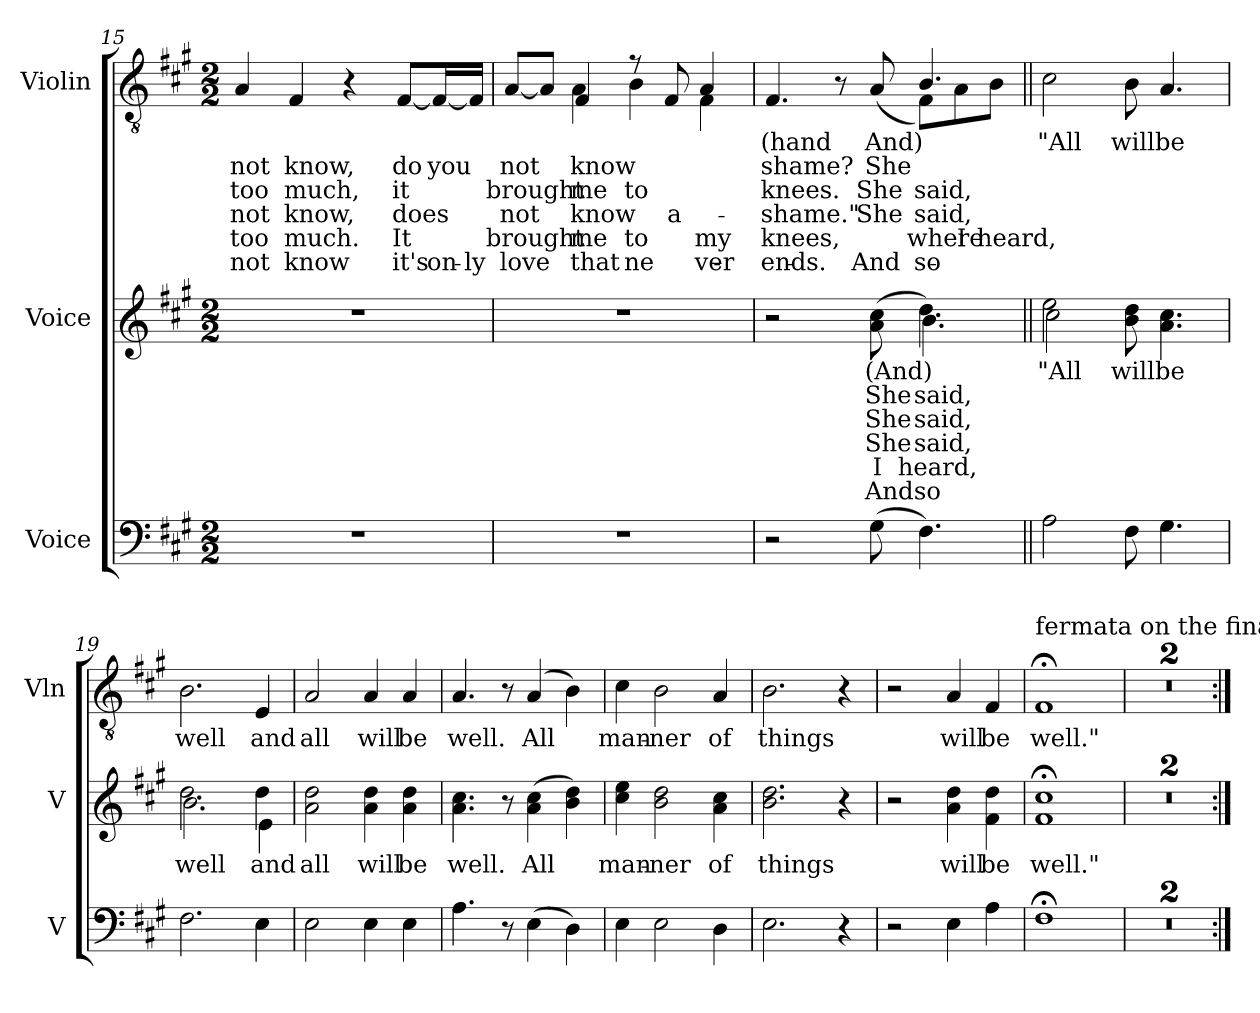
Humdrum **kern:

**kern	**kern	**text	**text	**text	**text	**text	**text	**kern	**text	**text	**text	**text	**text	**text
*part3	*part2	*part2	*part2	*part2	*part2	*part2	*part2	*part1	*part1	*part1	*part1	*part1	*part1	*part1
*staff3	*staff2	*staff2	*staff2	*staff2	*staff2	*staff2	*staff2	*staff1	*staff1	*staff1	*staff1	*staff1	*staff1	*staff1
*I"Voice	*I"Voice	*	*	*	*	*	*	*I"Violin	*	*	*	*	*	*
*I'V	*I'V	*	*	*	*	*	*	*I'Vln	*	*	*	*	*	*
*clefF4	*clefG2	*	*	*	*	*	*	*clefGv2	*	*	*	*	*	*
*k[f#c#g#]	*k[f#c#g#]	*	*	*	*	*	*	*k[f#c#g#]	*	*	*	*	*	*
*M2/2	*M2/2	*	*	*	*	*	*	*M2/2	*	*	*	*	*	*
=15	=15	=15	=15	=15	=15	=15	=15	=15	=15	=15	=15	=15	=15	=15
1r	1r	.	.	.	.	.	.	4A/	.	not	too	not	too	not
.	.	.	.	.	.	.	.	4F#/	.	know,	much,	know,	much.	know
.	.	.	.	.	.	.	.	4r	.	.	.	.	.	.
.	.	.	.	.	.	.	.	[8F#L	.	do	it	does	It	it's
.	.	.	.	.	.	.	.	16F#L_	.	you	.	.	.	on-
.	.	.	.	.	.	.	.	16F#JJ]	.	.	.	.	.	-ly
=16	=16	=16	=16	=16	=16	=16	=16	=16	=16	=16	=16	=16	=16	=16
*	*	*	*	*	*	*	*	*^	*	*	*	*	*	*
1r	1r	.	.	.	.	.	.	[8A/L	4ryy	.	not	brought	not	brought	love
.	.	.	.	.	.	.	.	8AJ]	.	.	.	.	.	.	.
.	.	.	.	.	.	.	.	4F#	4A	.	know	me	know	me	that
.	.	.	.	.	.	.	.	8r	4B	.	.	to	.	to	ne-
.	.	.	.	.	.	.	.	8F#	.	.	.	.	a-	.	.
.	.	.	.	.	.	.	.	4A	4F#	.	.	.	.	my	-ver
!!LO:PB:g=z	!!
=17	=17	=17	=17	=17	=17	=17	=17	=17	=17	=17	=17	=17	=17	=17	=17
*	*^	*	*	*	*	*	*	*	*	*	*	*	*	*	*
2r	2r	2ryy	.	.	.	.	.	.	4.F#	2ryy	(hand	shame?	knees.	shame."	knees,	ends.
.	.	.	.	.	.	.	.	.	8r	.	.	.	.	.	.	.
(>8G#\	(>8a\ 8cc#\	8ryy	(And)	She	She	She	I	And	(>8A/	8ryy	And)	She	She	She	.	And
4.F#\)	4.dd\)	4.b\	.	said,	said,	said,	heard,	so	4.B	8F#L)	.	.	said,	said,	where	so
.	.	.	.	.	.	.	.	.	.	8A	.	.	.	.	I	.
.	.	.	.	.	.	.	.	.	.	8BJ	.	.	.	.	heard,	.
*	*	*	*	*	*	*	*	*	*v	*v	*	*	*	*	*	*
=18||	=18||	=18||	=18||	=18||	=18||	=18||	=18||	=18||	=18||	=18||	=18||	=18||	=18||	=18||	=18||
2A\	2ee\	2cc#\	"All	.	.	.	.	.	2c#\	"All	.	.	.	.	.
8F#\	8b\ 8dd\	2ryy	will	.	.	.	.	.	8B\	will	.	.	.	.	.
4.G#\	4.a\ 4.cc#\	.	be	.	.	.	.	.	4.A/	be	.	.	.	.	.
=19	=19	=19	=19	=19	=19	=19	=19	=19	=19	=19	=19	=19	=19	=19	=19
2.F#\	2.dd\	2.b\	well	.	.	.	.	.	2.B\	well	.	.	.	.	.
4E\	4dd\	4e	and	.	.	.	.	.	4E/	and	.	.	.	.	.
*	*v	*v	*	*	*	*	*	*	*	*	*	*	*	*	*
=20	=20	=20	=20	=20	=20	=20	=20	=20	=20	=20	=20	=20	=20	=20
2E\	2a\ 2dd\	all	.	.	.	.	.	2A/	all	.	.	.	.	.
4E\	4a\ 4dd\	will	.	.	.	.	.	4A/	will	.	.	.	.	.
4E\	4a\ 4dd\	be	.	.	.	.	.	4A/	be	.	.	.	.	.
=21	=21	=21	=21	=21	=21	=21	=21	=21	=21	=21	=21	=21	=21	=21
4.A\	4.a\ 4.cc#\	well.	.	.	.	.	.	4.A/	well.	.	.	.	.	.
8r	8r	.	.	.	.	.	.	8r	.	.	.	.	.	.
(>4E\	(>4a\ 4cc#\	All	.	.	.	.	.	(>4A/	All	.	.	.	.	.
4D\)	4b\ 4dd\)	.	.	.	.	.	.	4B\)	.	.	.	.	.	.
!!LO:LB:g=z
=22	=22	=22	=22	=22	=22	=22	=22	=22	=22	=22	=22	=22	=22	=22
4E\	4cc#\ 4ee\	man-	.	.	.	.	.	4c#\	man-	.	.	.	.	.
2E\	2b\ 2dd\	-ner	.	.	.	.	.	2B\	-ner	.	.	.	.	.
4D\	4a\ 4cc#\	of	.	.	.	.	.	4A/	of	.	.	.	.	.
=23	=23	=23	=23	=23	=23	=23	=23	=23	=23	=23	=23	=23	=23	=23
2.E\	2.b\ 2.dd\	things	.	.	.	.	.	2.B\	things	.	.	.	.	.
4r	4r	.	.	.	.	.	.	4r	.	.	.	.	.	.
=24	=24	=24	=24	=24	=24	=24	=24	=24	=24	=24	=24	=24	=24	=24
2r	2r	.	.	.	.	.	.	2r	.	.	.	.	.	.
4E\	4a\ 4dd\	will	.	.	.	.	.	4A/	will	.	.	.	.	.
4A\	4f#\ 4dd\	be	.	.	.	.	.	4F#/	be	.	.	.	.	.
=25	=25	=25	=25	=25	=25	=25	=25	=25	=25	=25	=25	=25	=25	=25
*	*^	*	*	*	*	*	*	*	*	*	*	*	*	*
!	!	!	!	!	!	!	!	!	!LO:TX:t=fermata on the final time	!	!	!	!	!	!
1F#;<	1cc#;<	1f#	well."	.	.	.	.	.	1F#;<	well."	.	.	.	.	.
*	*v	*v	*	*	*	*	*	*	*	*	*	*	*	*	*
=26	=26	=26	=26	=26	=26	=26	=26	=26	=26	=26	=26	=26	=26	=26
1r	1r	.	.	.	.	.	.	1r	.	.	.	.	.	.
=27	=27	=27	=27	=27	=27	=27	=27	=27	=27	=27	=27	=27	=27	=27
1r	1r	.	.	.	.	.	.	1r	.	.	.	.	.	.
=:|!	=:|!	=:|!	=:|!	=:|!	=:|!	=:|!	=:|!	=:|!	=:|!	=:|!	=:|!	=:|!	=:|!	=:|!
*-	*-	*-	*-	*-	*-	*-	*-	*-	*-	*-	*-	*-	*-	*-
